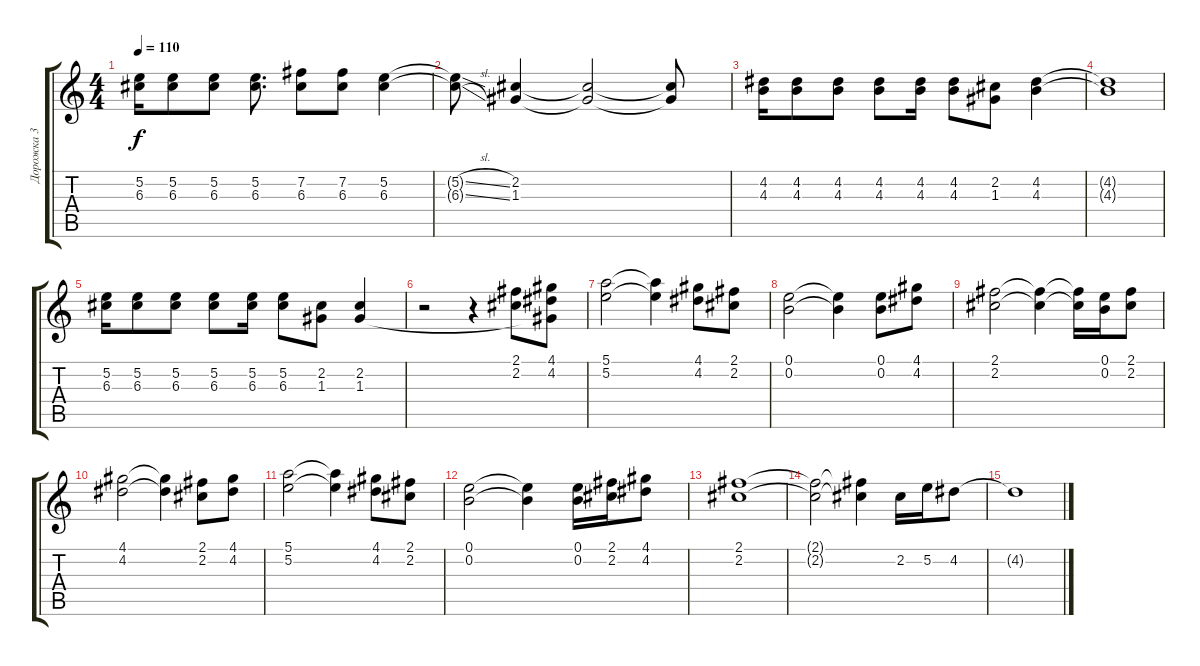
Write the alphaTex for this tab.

\track ("Дорожка 3" "Дорожка 3") {instrument electricguitarjazz}
\staff {score tabs}
\tuning (E4 B3 G3 D3 A2 E2) {hide}
\ts (4 4)
\tempo 110
\clef g2
\ks c
(5.2 6.3).16{dy f} (5.2 6.3).8 (5.2 6.3).8 (5.2 6.3).8{d} (7.2 6.3).8 (7.2 6.3).8 (5.2 6.3).4 |
(5.2{sl t} 6.3{sl t}).8 (2.2 1.3).4 (2.2{t} 1.3{t}).2 (2.2{t} 1.3{t}).8 |
(4.2 4.3).16 (4.2 4.3).8 (4.2 4.3).8 (4.2 4.3).8 (4.2 4.3).16 (4.2 4.3).8 (2.2 1.3).8 (4.2 4.3).4 |
(4.2{t} 4.3{t}).1 |
(5.2 6.3).16 (5.2 6.3).8 (5.2 6.3).8 (5.2 6.3).8 (5.2 6.3).16 (5.2 6.3).8 (2.2 1.3).8 (2.2 1.3).4 |
r.2 r.4 (2.1 2.2).8 (4.1 4.2 1.3{t}).8 |
(5.1 5.2).2 (5.1{t} 5.2{t}).4 (4.1 4.2).8 (2.1 2.2).8 |
(0.1 0.2).2 (0.1{t} 0.2{t}).4 (0.1 0.2).8 (4.1 4.2).8 |
(2.1 2.2).2 (2.1{t} 2.2{t}).4 (2.1{t} 2.2{t}).16 (0.1 0.2).16 (2.1 2.2).8 |
(4.1 4.2).2 (4.1{t} 4.2{t}).4 (2.1 2.2).8 (4.1 4.2).8 |
(5.1 5.2).2 (5.1{t} 5.2{t}).4 (4.1 4.2).8 (2.1 2.2).8 |
(0.1 0.2).2 (0.1{t} 0.2{t}).4 (0.1 0.2).16 (2.1 2.2).16 (4.1 4.2).8 |
(2.1 2.2).1 |
(2.1{t} 2.2{t}).2 (2.1{t} 2.2{t}).4 2.2.16 5.2.16 4.2.8 |
4.2{t}.1
